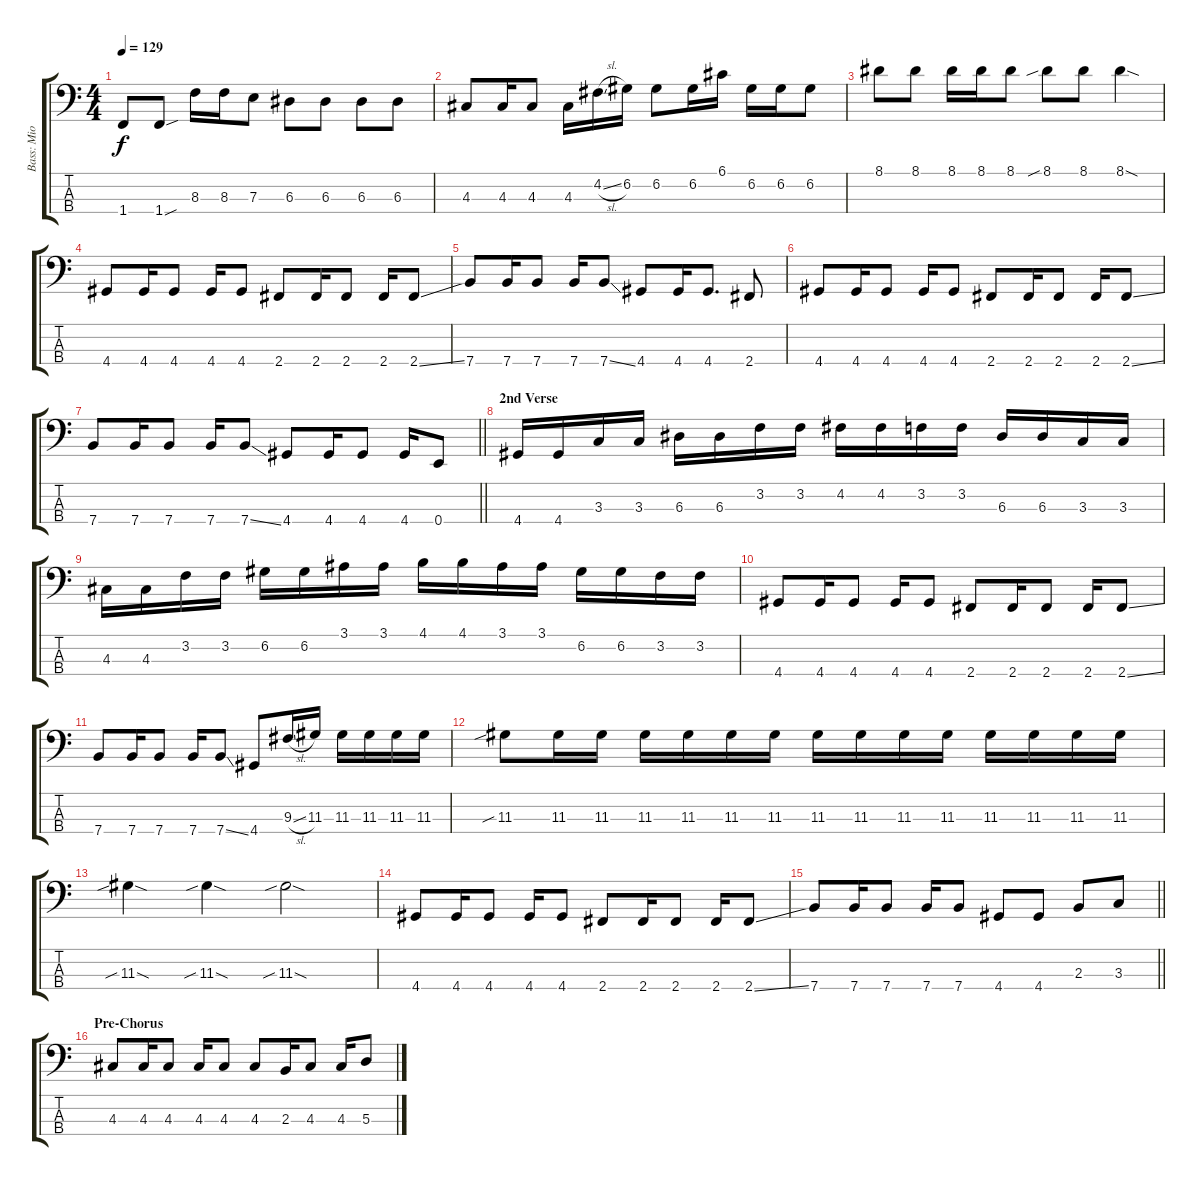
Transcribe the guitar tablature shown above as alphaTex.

\track ("Bass: Mio Akiyama" "Bass: Mio ") {instrument electricbasspick}
\staff {score tabs}
\tuning (G2 D2 A1 E1) {hide}
\ts (4 4)
\tempo 129
\clef f4
\ks c
1.4.8{dy f} 1.4{sou}.8 8.3.16 8.3.16 7.3.8 6.3.8 6.3.8 6.3.8 6.3.8 |
4.3.8 4.3.16 4.3.8 4.3.16 4.2{sl}.16 6.2.16 6.2.8 6.2.16 6.1.16 6.2.16 6.2.16 6.2.8 |
8.1.8 8.1.8 8.1.16 8.1.16 8.1.8 8.1{sib}.8 8.1.8 8.1{sod}.4 |
4.4.8 4.4.16 4.4.8 4.4.16 4.4.8 2.4.8 2.4.16 2.4.8 2.4.16 2.4{ss}.8 |
7.4.8 7.4.16 7.4.8 7.4.16 7.4{ss}.8 4.4.8 4.4.16 4.4.8{d} 2.4.8 |
4.4.8 4.4.16 4.4.8 4.4.16 4.4.8 2.4.8 2.4.16 2.4.8 2.4.16 2.4{ss}.8 |
\barLineRight lightlight
7.4.8 7.4.16 7.4.8 7.4.16 7.4{ss}.8 4.4.8 4.4.16 4.4.8 4.4.16 0.4.8 |
\section ("" "2nd Verse")
4.4.16 4.4.16 3.3.16 3.3.16 6.3.16 6.3.16 3.2.16 3.2.16 4.2.16 4.2.16 3.2.16 3.2.16 6.3.16 6.3.16 3.3.16 3.3.16 |
4.3.16 4.3.16 3.2.16 3.2.16 6.2.16 6.2.16 3.1.16 3.1.16 4.1.16 4.1.16 3.1.16 3.1.16 6.2.16 6.2.16 3.2.16 3.2.16 |
4.4.8 4.4.16 4.4.8 4.4.16 4.4.8 2.4.8 2.4.16 2.4.8 2.4.16 2.4{ss}.8 |
7.4.8 7.4.16 7.4.8 7.4.16 7.4{ss}.8 4.4.8 9.3{sl}.16 11.3.16 11.3.16 11.3.16 11.3.16 11.3.16 |
11.3{sib}.8 11.3.16 11.3.16 11.3.16 11.3.16 11.3.16 11.3.16 11.3.16 11.3.16 11.3.16 11.3.16 11.3.16 11.3.16 11.3.16 11.3.16 |
11.3{sib sod}.4 11.3{sib sod}.4 11.3{sib sod}.2 |
4.4.8 4.4.16 4.4.8 4.4.16 4.4.8 2.4.8 2.4.16 2.4.8 2.4.16 2.4{ss}.8 |
\barLineRight lightlight
7.4.8 7.4.16 7.4.8 7.4.16 7.4.8 4.4.8 4.4.8 2.3.8 3.3.8 |
\section ("" "Pre-Chorus")
4.3.8 4.3.16 4.3.8 4.3.16 4.3.8 4.3.8 2.3.16 4.3.8 4.3.16 5.3.8
